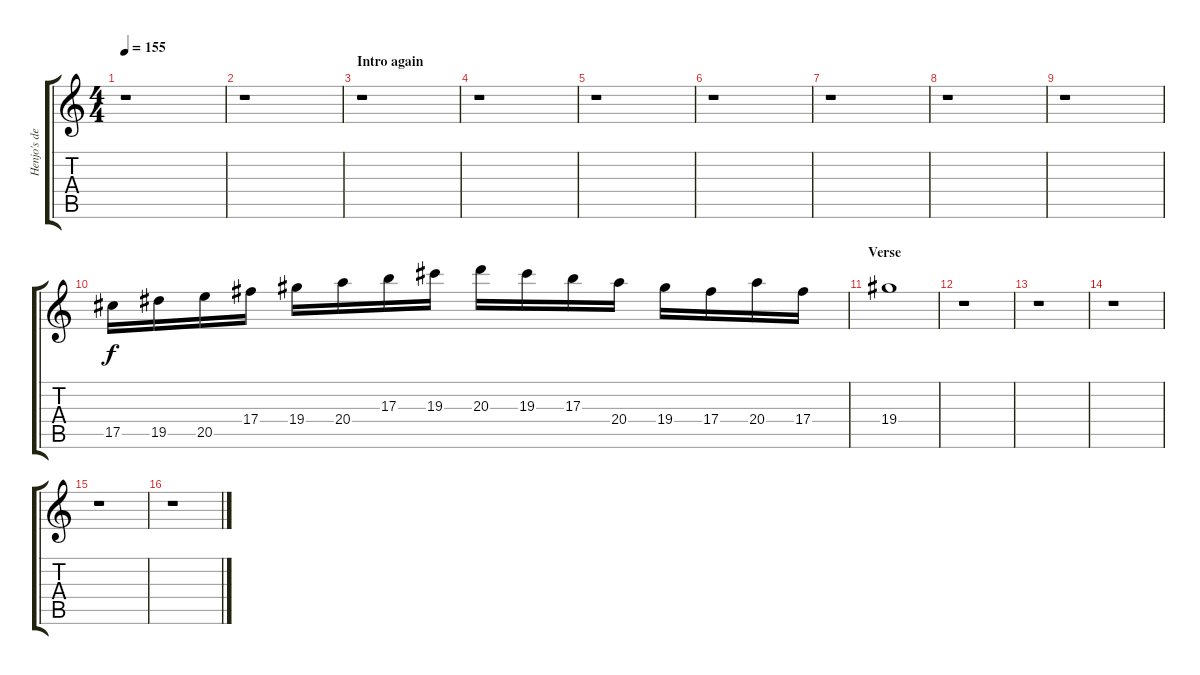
\track ("Henjo's delay/solo backing" "Henjo's de") {instrument distortionguitar}
\staff {score tabs}
\tuning (Eb4 Bb3 Gb3 Db3 Ab2 Eb2) {hide}
\ts (4 4)
\tempo 155
\clef g2
\ks c
r.1{dy f} |
r.1 |
\section ("" "Intro again")
r.1 |
r.1 |
r.1 |
r.1 |
r.1 |
r.1 |
r.1 |
17.5.16{volume 12} 19.5.16 20.5.16 17.4.16 19.4.16 20.4.16 17.3.16 19.3.16 20.3.16 19.3.16 17.3.16 20.4.16 19.4.16 17.4.16 20.4.16 17.4.16 |
\section ("" "Verse")
19.4.1{volume 12} |
r.1 |
r.1 |
r.1 |
r.1 |
r.1
